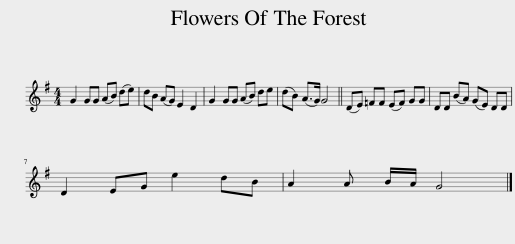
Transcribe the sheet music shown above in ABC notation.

X:1
L:1/8
M:4/4
I:linebreak $
K:G
V:1 treble
V:1
 G2 GG (AB) (de) | dB (AG) E2 D2 | G2 GG (AB) de | (dB) (A>G) G4 || (DE) =FF (EF) GG | %5
 DD (BA) (GE) DD |$ D2 EG e2 dB | A2 A B/A/ G4 |] %8
